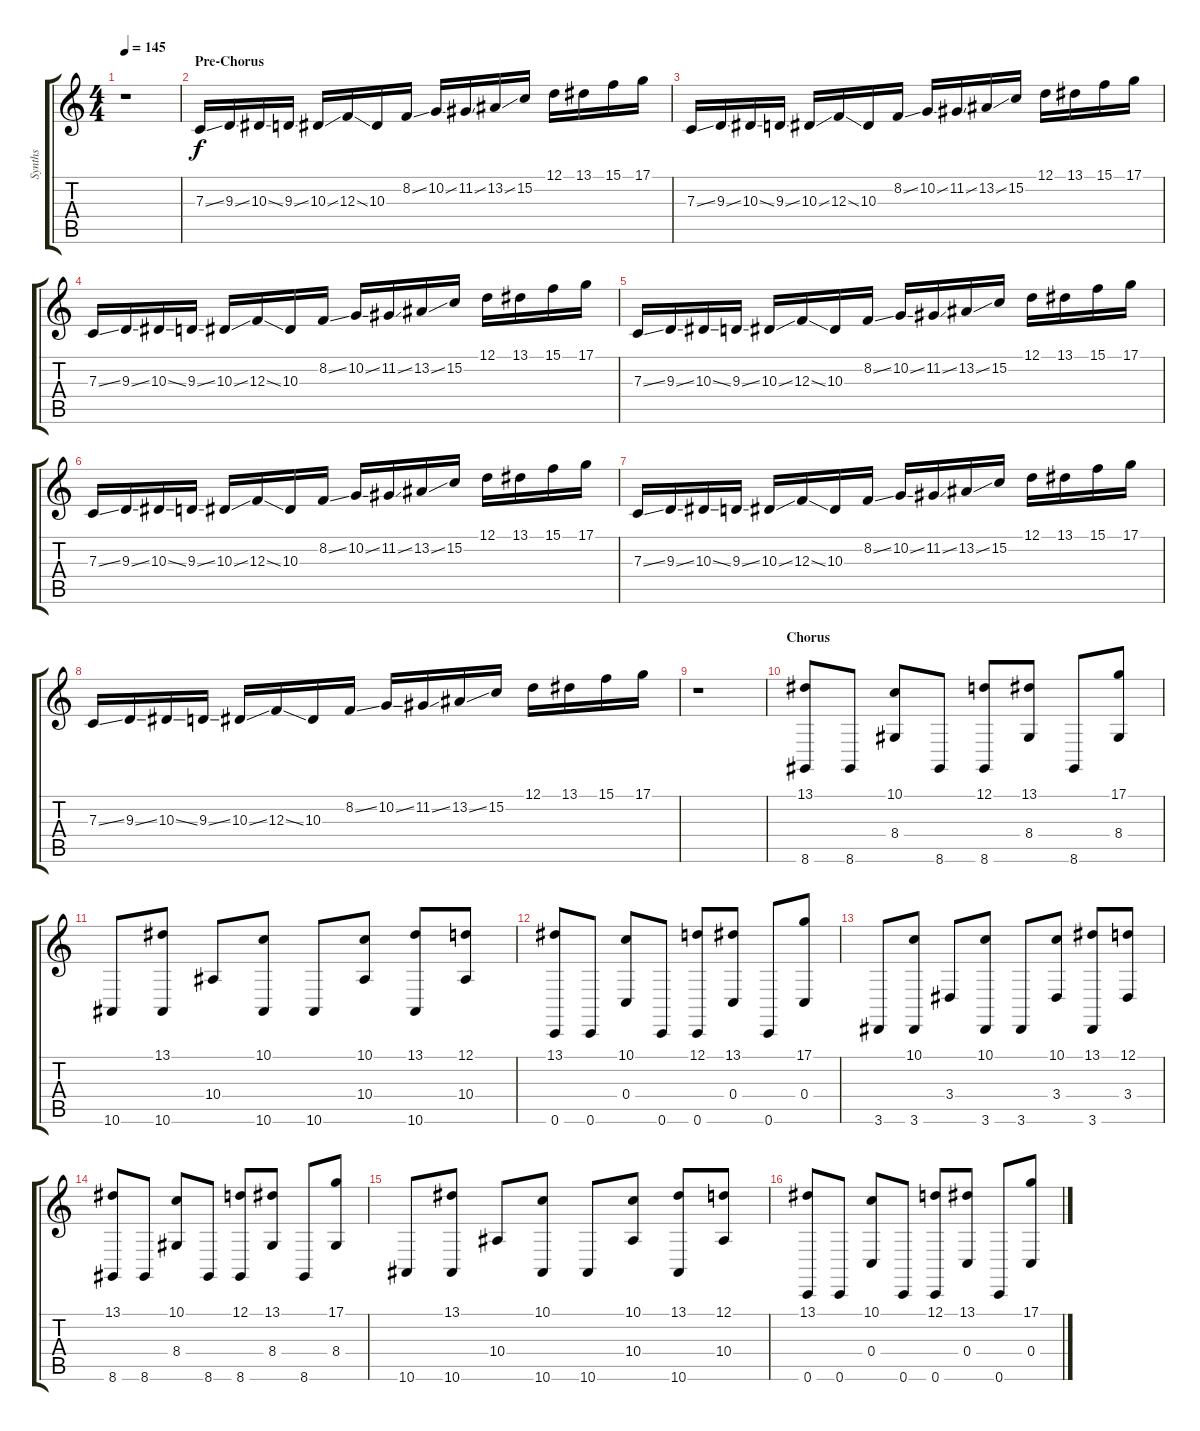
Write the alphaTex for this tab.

\track ("Synths" "Synths") {instrument lead2sawtooth}
\staff {score tabs}
\tuning (D4 A3 F3 C3 G2 C2) {hide}
\ts (4 4)
\tempo 145
\clef g2
\ks c
r.1{dy f} |
\section ("" "Pre-Chorus")
7.3{ss}.16 9.3{ss}.16 10.3{ss}.16 9.3{ss}.16 10.3{ss}.16 12.3{ss}.16 10.3.16 8.2{ss}.16 10.2{ss}.16 11.2{ss}.16 13.2{ss}.16 15.2.16 12.1.16 13.1.16 15.1.16 17.1.16 |
7.3{ss}.16 9.3{ss}.16 10.3{ss}.16 9.3{ss}.16 10.3{ss}.16 12.3{ss}.16 10.3.16 8.2{ss}.16 10.2{ss}.16 11.2{ss}.16 13.2{ss}.16 15.2.16 12.1.16 13.1.16 15.1.16 17.1.16 |
7.3{ss}.16 9.3{ss}.16 10.3{ss}.16 9.3{ss}.16 10.3{ss}.16 12.3{ss}.16 10.3.16 8.2{ss}.16 10.2{ss}.16 11.2{ss}.16 13.2{ss}.16 15.2.16 12.1.16 13.1.16 15.1.16 17.1.16 |
7.3{ss}.16 9.3{ss}.16 10.3{ss}.16 9.3{ss}.16 10.3{ss}.16 12.3{ss}.16 10.3.16 8.2{ss}.16 10.2{ss}.16 11.2{ss}.16 13.2{ss}.16 15.2.16 12.1.16 13.1.16 15.1.16 17.1.16 |
7.3{ss}.16 9.3{ss}.16 10.3{ss}.16 9.3{ss}.16 10.3{ss}.16 12.3{ss}.16 10.3.16 8.2{ss}.16 10.2{ss}.16 11.2{ss}.16 13.2{ss}.16 15.2.16 12.1.16 13.1.16 15.1.16 17.1.16 |
7.3{ss}.16 9.3{ss}.16 10.3{ss}.16 9.3{ss}.16 10.3{ss}.16 12.3{ss}.16 10.3.16 8.2{ss}.16 10.2{ss}.16 11.2{ss}.16 13.2{ss}.16 15.2.16 12.1.16 13.1.16 15.1.16 17.1.16 |
7.3{ss}.16 9.3{ss}.16 10.3{ss}.16 9.3{ss}.16 10.3{ss}.16 12.3{ss}.16 10.3.16 8.2{ss}.16 10.2{ss}.16 11.2{ss}.16 13.2{ss}.16 15.2.16 12.1.16 13.1.16 15.1.16 17.1.16 |
r.1 |
\section ("" "Chorus")
(13.1 8.6).8 8.6.8 (10.1 8.4).8 8.6.8 (12.1 8.6).8 (13.1 8.4).8 8.6.8 (17.1 8.4).8 |
10.6.8 (13.1 10.6).8 10.4.8 (10.1 10.6).8 10.6.8 (10.1 10.4).8 (13.1 10.6).8 (12.1 10.4).8 |
(13.1 0.6).8 0.6.8 (10.1 0.4).8 0.6.8 (12.1 0.6).8 (13.1 0.4).8 0.6.8 (17.1 0.4).8 |
3.6.8 (10.1 3.6).8 3.4.8 (10.1 3.6).8 3.6.8 (10.1 3.4).8 (13.1 3.6).8 (12.1 3.4).8 |
(13.1 8.6).8 8.6.8 (10.1 8.4).8 8.6.8 (12.1 8.6).8 (13.1 8.4).8 8.6.8 (17.1 8.4).8 |
10.6.8 (13.1 10.6).8 10.4.8 (10.1 10.6).8 10.6.8 (10.1 10.4).8 (13.1 10.6).8 (12.1 10.4).8 |
(13.1 0.6).8 0.6.8 (10.1 0.4).8 0.6.8 (12.1 0.6).8 (13.1 0.4).8 0.6.8 (17.1 0.4).8
